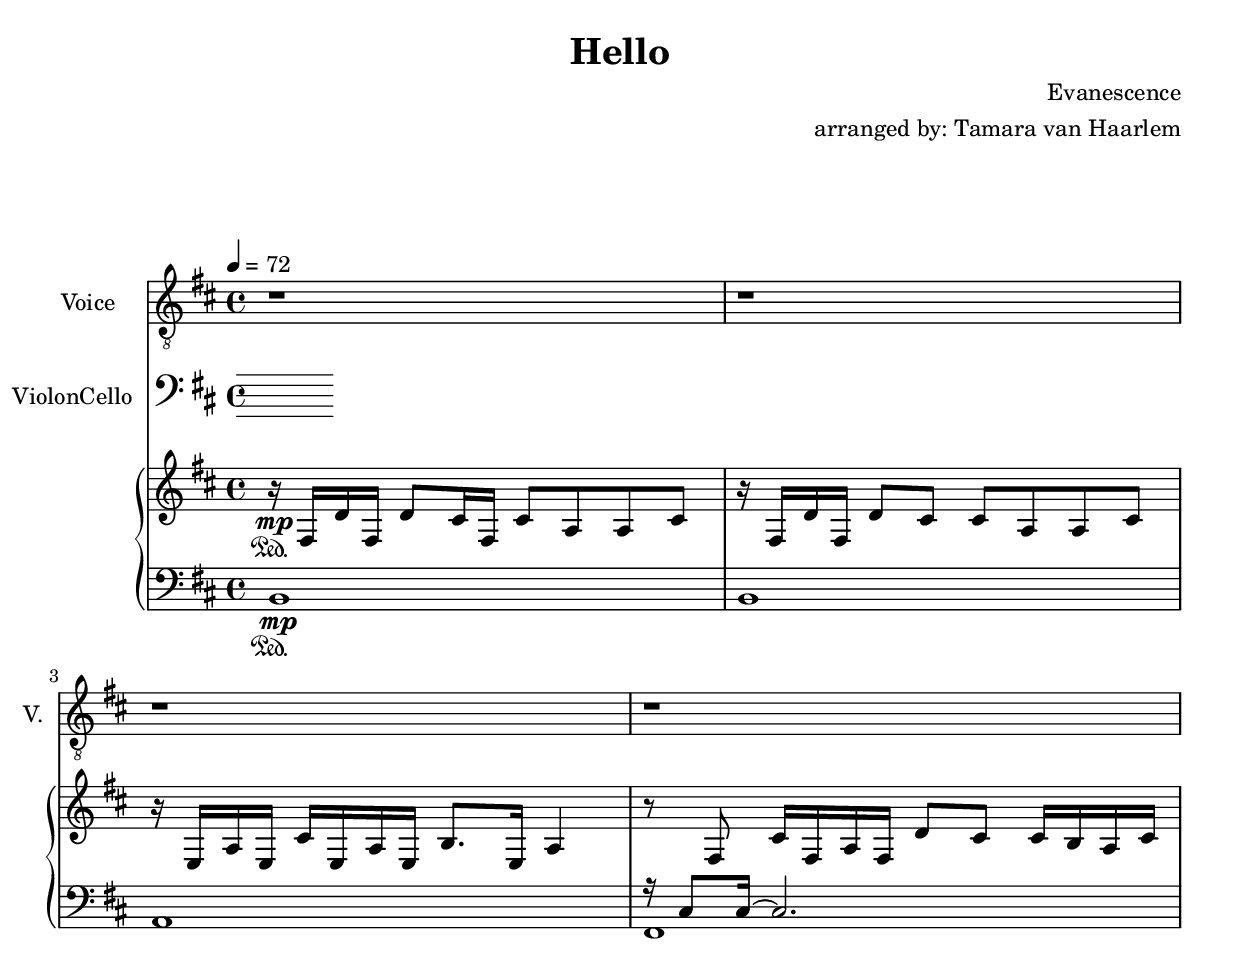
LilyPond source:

\include "articulate.ly"
\include "predefined-guitar-fretboards.ly"
\version "2.18.2"

\header {
  title = "Hello"
  composer = "Evanescence"
  arranger = "arranged by: Tamara van Haarlem"
}



voiceStaff= \relative c' {
  \tempo 4=72 \time 4/4 \key b \minor \clef "treble_8"
  \repeat unfold 4 r1

  %5


}

cello= \relative c, {
  \tempo 4=72 \time 4/4 \key b \minor \clef bass
}

upperStaff= \relative c' {
  \tempo 4=72 \time 4/4 \key b \minor
  r16\mp\sustainOn fis, d' fis, d'8 cis16 fis, cis'8 a a cis |
  r16 fis, d' fis, d'8 cis cis a a cis |
  r16 e, a e cis' e, a e b'8. e,16 a4 |
  r8 fis cis'16 fis, a fis d'8 cis cis16 b a cis |

  %5

}


lowerStaff= \relative c {
  \tempo 4=72 \time 4/4 \key b \minor \clef bass
  b1\mp\sustainOn |
  b |
  a |
  << { \voiceTwo fis } \new Voice { \voiceOne r16 cis'8 cis16~ cis2. } \oneVoice >> |

  %5

}

myChords= \chordmode {
}

\book {
  \bookOutputSuffix "sheet"
  \score {
    <<
      \new ChordNames { \myChords }
      \new FretBoards { \myChords }
      \new Staff = "voice" <<
        \set Staff.instrumentName = \markup { "Voice" }
        \set Staff.shortInstrumentName = \markup { "V." }
        \set Staff.midiInstrument = "choir aahs"
        \voiceStaff
        \addlyrics {

        }
      >>
      \new Staff = "cello" <<
        \set Staff.instrumentName = \markup { "ViolonCello" }
        \set Staff.shortInstrumentName = \markup { "C." }
        \set Staff.midiInstrument = "cello"
        \cello
      >>
      \new PianoStaff = "piano" <<
        \new Staff {
          \set Staff.midiInstrument = "acoustic grand"
          \upperStaff
        }
        \new Staff {
          \set Staff.midiInstrument = "acoustic grand"
          \lowerStaff
        }
      >>
    >>
    \layout { }
  }
}
\book {
  \bookOutputSuffix "midi"
  \score {
    \unfoldRepeats \articulate <<
      \new Staff = "voice" <<
        \set Staff.instrumentName = \markup { "Voice" }
        \set Staff.shortInstrumentName = \markup { "V." }
        \set Staff.midiInstrument = "choir aahs"
        \voiceStaff
      >>
      \new Staff = "cello" <<
        \set Staff.instrumentName = \markup { "ViolonCello" }
        \set Staff.shortInstrumentName = \markup { "C." }
        \set Staff.midiInstrument = "cello"
        \cello
      >>
      \new PianoStaff = "piano" <<
        \new Staff {
          \set Staff.midiInstrument = "acoustic grand"
          \upperStaff
        }
        \new Staff {
          \set Staff.midiInstrument = "acoustic grand"
          \lowerStaff
        }
      >>
    >>
    \midi { }
  }
}
